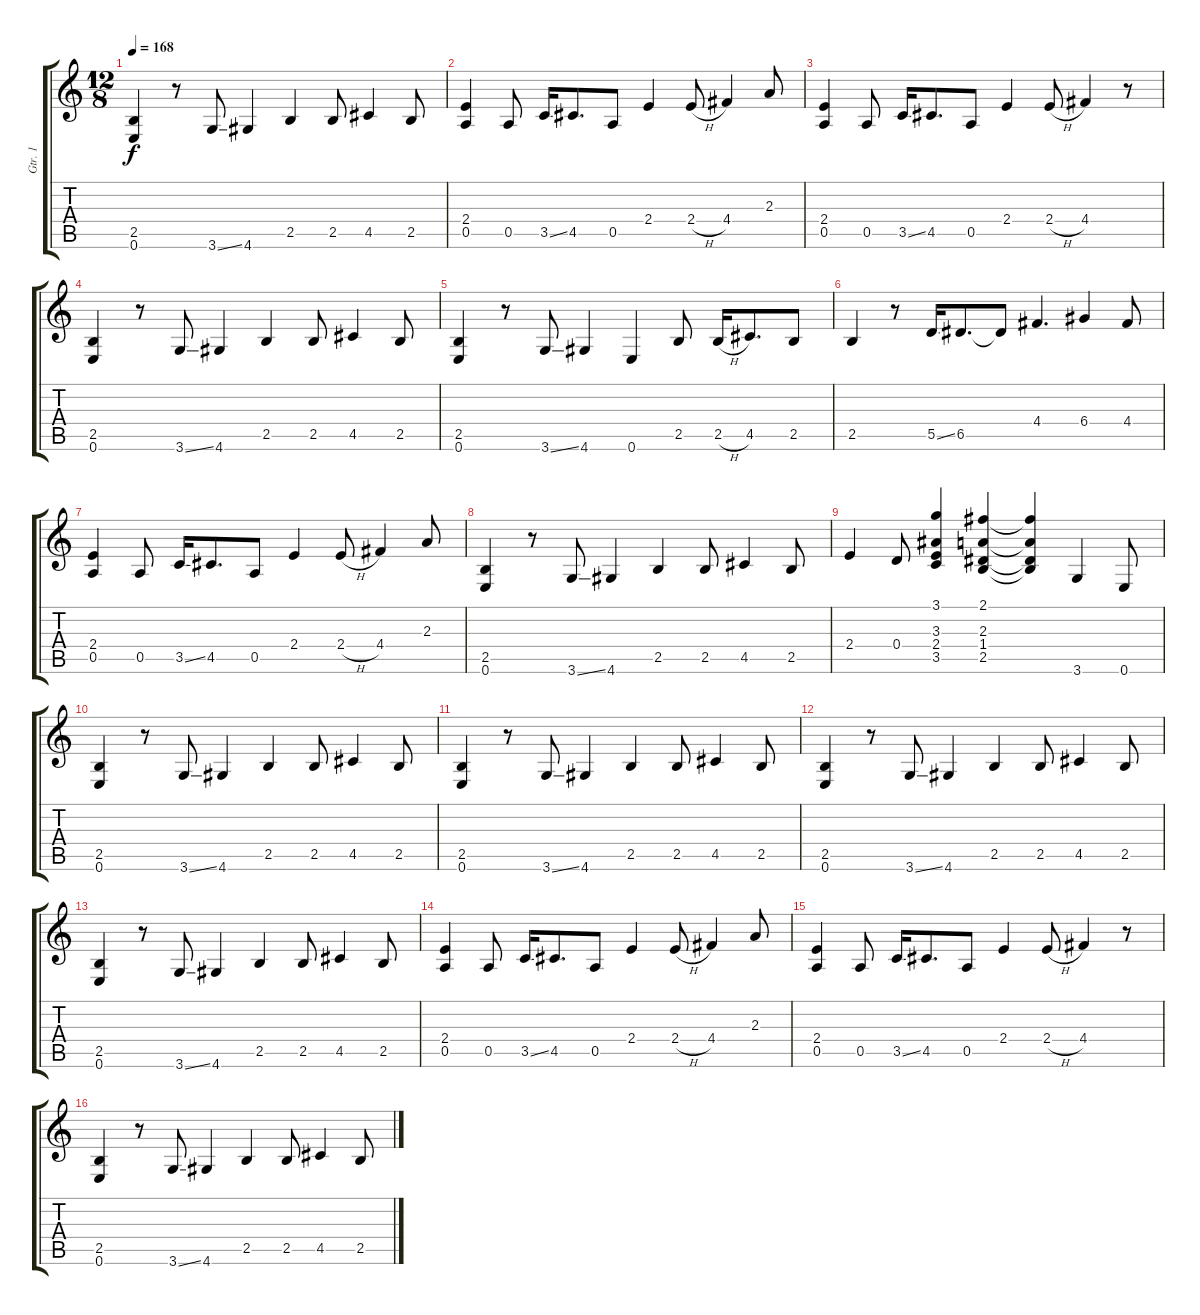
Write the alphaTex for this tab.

\track ("Gtr. 1" "Gtr. 1") {instrument overdrivenguitar}
\staff {score tabs}
\tuning (E4 B3 G3 D3 A2 E2) {hide}
\ts (12 8)
\tempo 168
\clef g2
\ks c
(2.5 0.6).4{dy f} r.8 3.6{ss}.8 4.6.4 2.5.4 2.5.8 4.5.4 2.5.8 |
(2.4 0.5).4 0.5.8 3.5{ss}.16 4.5.8{d} 0.5.8 2.4.4 2.4{h}.8 4.4.4 2.3.8 |
(2.4 0.5).4 0.5.8 3.5{ss}.16 4.5.8{d} 0.5.8 2.4.4 2.4{h}.8 4.4.4 r.8 |
(2.5 0.6).4 r.8 3.6{ss}.8 4.6.4 2.5.4 2.5.8 4.5.4 2.5.8 |
(2.5 0.6).4 r.8 3.6{ss}.8 4.6.4 0.6.4 2.5.8 2.5{h}.16 4.5.8{d} 2.5.8 |
2.5.4 r.8 5.5{ss}.16 6.5.8{d} 6.5{t}.8 4.4.4{d} 6.4.4 4.4.8 |
(2.4 0.5).4 0.5.8 3.5{ss}.16 4.5.8{d} 0.5.8 2.4.4 2.4{h}.8 4.4.4 2.3.8 |
(2.5 0.6).4 r.8 3.6{ss}.8 4.6.4 2.5.4 2.5.8 4.5.4 2.5.8 |
2.4.4 0.4.8 (3.1 3.3 2.4 3.5).4 (2.1 2.3 1.4 2.5).4 (2.1{t} 2.3{t} 1.4{t} 2.5{t}).4 3.6.4 0.6.8 |
(2.5 0.6).4 r.8 3.6{ss}.8 4.6.4 2.5.4 2.5.8 4.5.4 2.5.8 |
(2.5 0.6).4 r.8 3.6{ss}.8 4.6.4 2.5.4 2.5.8 4.5.4 2.5.8 |
(2.5 0.6).4 r.8 3.6{ss}.8 4.6.4 2.5.4 2.5.8 4.5.4 2.5.8 |
(2.5 0.6).4 r.8 3.6{ss}.8 4.6.4 2.5.4 2.5.8 4.5.4 2.5.8 |
(2.4 0.5).4 0.5.8 3.5{ss}.16 4.5.8{d} 0.5.8 2.4.4 2.4{h}.8 4.4.4 2.3.8 |
(2.4 0.5).4 0.5.8 3.5{ss}.16 4.5.8{d} 0.5.8 2.4.4 2.4{h}.8 4.4.4 r.8 |
(2.5 0.6).4 r.8 3.6{ss}.8 4.6.4 2.5.4 2.5.8 4.5.4 2.5.8
